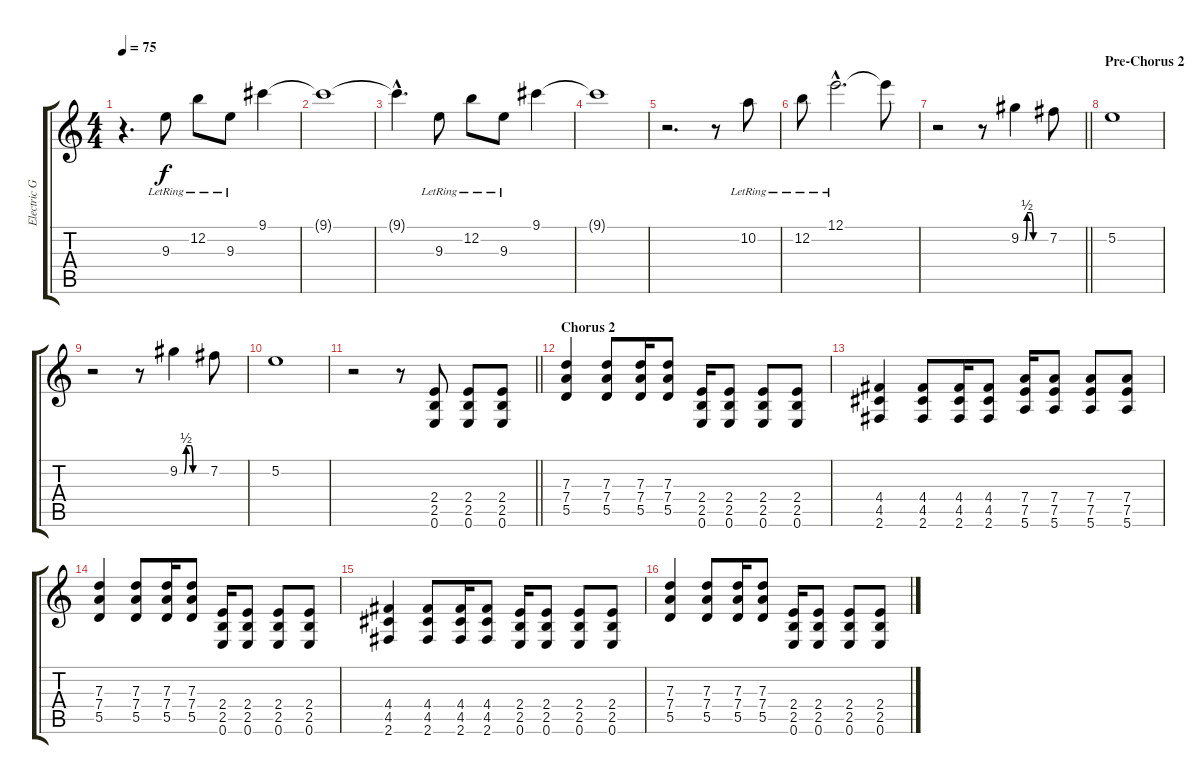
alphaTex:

\track ("Electric Guitar" "Electric G") {instrument overdrivenguitar}
\staff {score tabs}
\tuning (E4 B3 G3 D3 A2 E2) {hide}
\ts (4 4)
\tempo 75
\clef g2
\ks c
r.4{d dy f} 9.3{lr}.8 12.2{lr}.8 9.3{lr}.8 9.1.4 |
9.1{t}.1 |
9.1{hac t}.4{d} 9.3{lr}.8 12.2{lr}.8 9.3{lr}.8 9.1.4 |
9.1{t}.1 |
r.2{d} r.8 10.2{lr}.8 |
12.2{lr}.8 12.1{hac lr}.2{d} 12.1{t}.8 |
\barLineRight lightlight
r.2 r.8 9.2{be (custom 0 0 5 0 10 0 15 2 25 2 30 0 60 0)}.4 7.2.8 |
\section ("" "Pre-Chorus 2")
5.2.1 |
r.2 r.8 9.2{be (custom 0 0 5 0 10 0 15 2 25 2 30 0 60 0)}.4 7.2.8 |
5.2.1 |
\barLineRight lightlight
r.2{volume 10 instrument overdrivenguitar} r.8 (2.4 2.5 0.6).8 (2.4 2.5 0.6).8 (2.4 2.5 0.6).8 |
\section ("" "Chorus 2")
(7.3 7.4 5.5).4 (7.3 7.4 5.5).8 (7.3 7.4 5.5).16 (7.3 7.4 5.5).8 (2.4 2.5 0.6).16 (2.4 2.5 0.6).8 (2.4 2.5 0.6).8 (2.4 2.5 0.6).8 |
(4.4 4.5 2.6).4 (4.4 4.5 2.6).8 (4.4 4.5 2.6).16 (4.4 4.5 2.6).8 (7.4 7.5 5.6).16 (7.4 7.5 5.6).8 (7.4 7.5 5.6).8 (7.4 7.5 5.6).8 |
(7.3 7.4 5.5).4 (7.3 7.4 5.5).8 (7.3 7.4 5.5).16 (7.3 7.4 5.5).8 (2.4 2.5 0.6).16 (2.4 2.5 0.6).8 (2.4 2.5 0.6).8 (2.4 2.5 0.6).8 |
(4.4 4.5 2.6).4 (4.4 4.5 2.6).8 (4.4 4.5 2.6).16 (4.4 4.5 2.6).8 (2.4 2.5 0.6).16 (2.4 2.5 0.6).8 (2.4 2.5 0.6).8 (2.4 2.5 0.6).8 |
(7.3 7.4 5.5).4 (7.3 7.4 5.5).8 (7.3 7.4 5.5).16 (7.3 7.4 5.5).8 (2.4 2.5 0.6).16 (2.4 2.5 0.6).8 (2.4 2.5 0.6).8 (2.4 2.5 0.6).8
